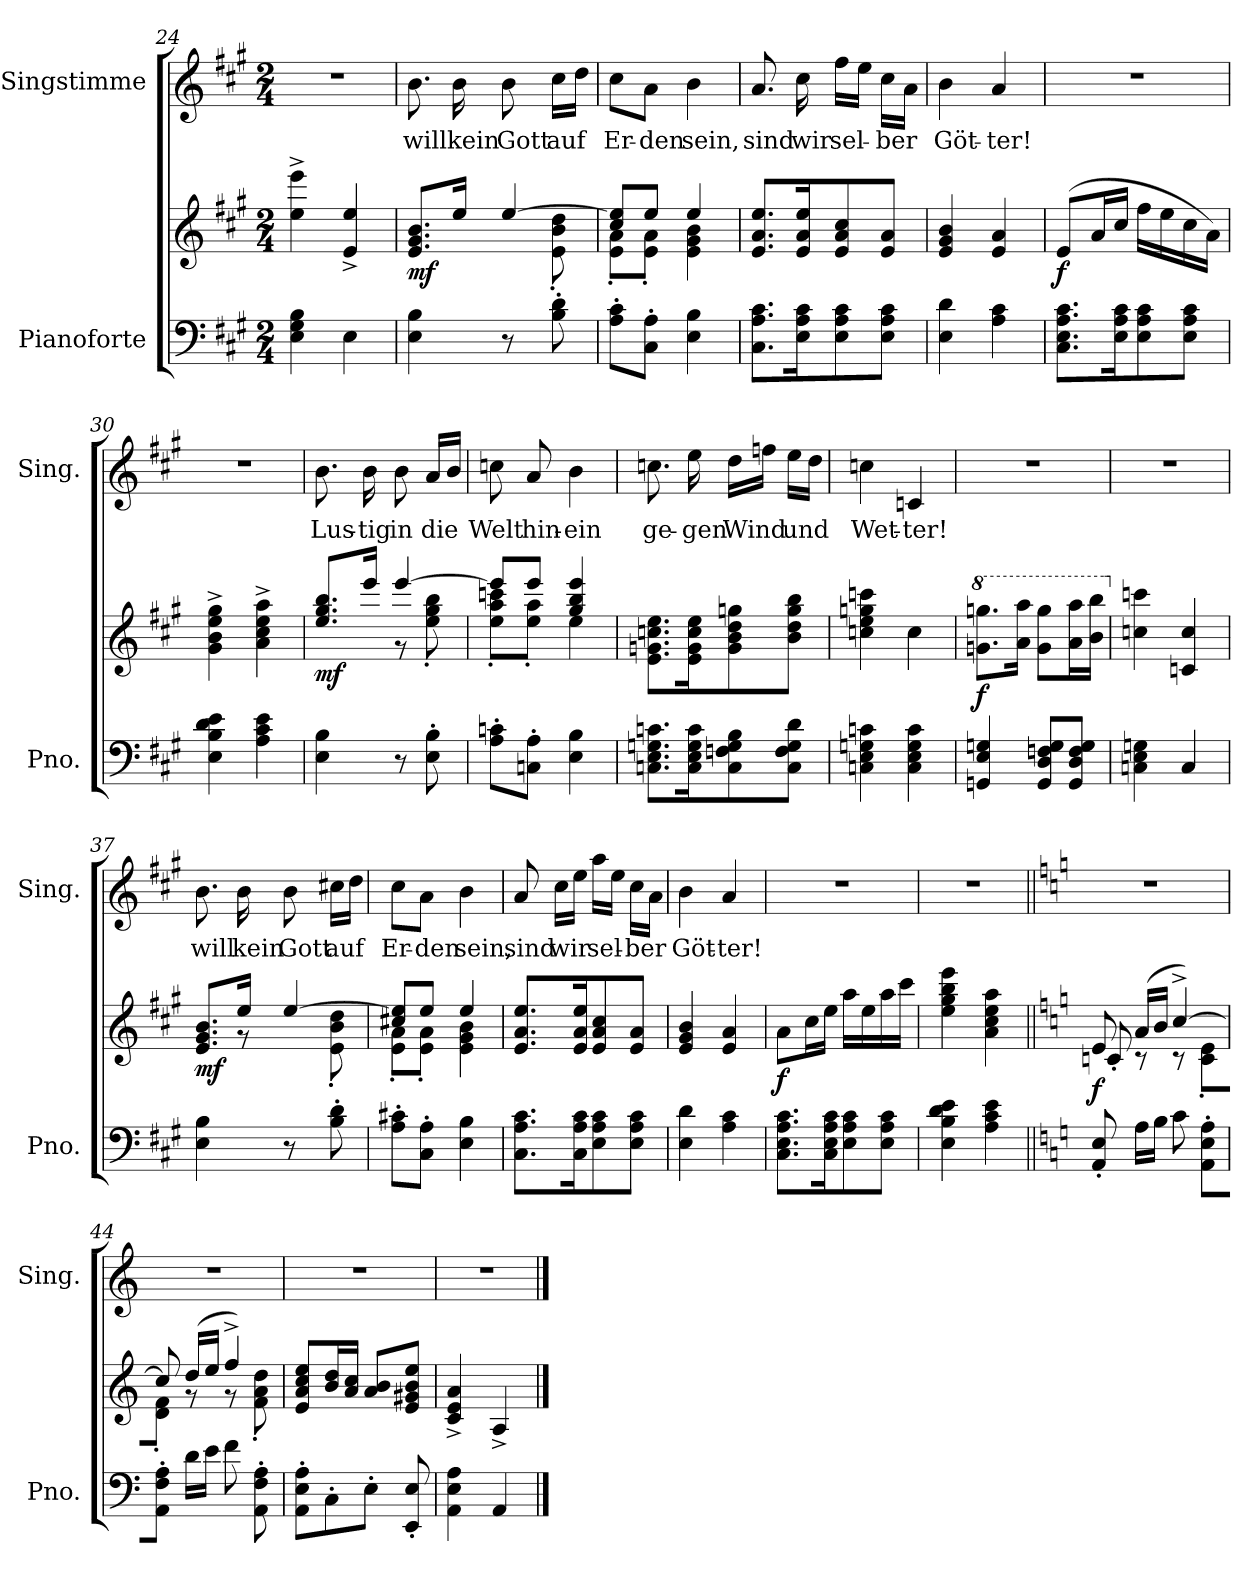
**kern	**kern	**dynam	**kern	**text
*part2	*part2	*part2	*part1	*part1
*staff3	*staff2	*staff2/3	*staff1	*staff1
*I"Pianoforte	*	*	*I"Singstimme	*
*I'Pno.	*	*	*I'Sing.	*
*clefF4	*clefG2	*	*clefG2	*
*k[f#c#g#]	*k[f#c#g#]	*	*k[f#c#g#]	*
*M2/4	*M2/4	*	*M2/4	*
=24	=24	=24	=24	=24
4E\ 4G#\ 4B\	4ee\^ 4eee\^	.	2r	.
4E\	4e/^ 4ee/^	.	.	.
=25	=25	=25	=25	=25
*	*^	*	*	*
!	!	!	!LO:DY:b	!	!LO:LY:b
4E\ 4B\	8.e/ 8.g#/ 8.b/L	4.ryy	mf	8.b\	will
!	!	!	!	!	!LO:LY:b
.	16ee/Jk	.	.	16b\	kein
!	!	!	!	!	!LO:LY:b
8r	[4ee/	.	.	8b\	Gott
!	!	!	!	!	!LO:LY:b
8B\' 8d\'	.	8e\' 8b\' 8dd\'	.	16cc#\LL	auf
.	.	.	.	16dd\JJ	.
=26	=26	=26	=26	=26	=26
!	!	!	!	!	!LO:LY:b
8A\' 8c#\'L	8cc#/ 8ee/]L	8e\' 8a\'L	.	8cc#\L	Er-
!	!	!	!	!	!LO:LY:b
8C#\' 8A\'J	8ee/J	8e\' 8a\'J	.	8a\J	-den
!	!	!	!	!	!LO:LY:b
4E\ 4B\	4ee/	4e\ 4g#\ 4b\	.	4b\	sein,
!!LO:LB:g=z
=27	=27	=27	=27	=27	=27
!	!	!	!	!	!LO:LY:b
*	*v	*v	*	*	*
8.C#\ 8.A\ 8.c#\L	8.e/ 8.a/ 8.ee/L	.	8.a/	sind
!	!	!	!	!LO:LY:b
16E\ 16A\ 16c#\K	16e/ 16a/ 16ee/K	.	16cc#\	wir
!	!	!	!	!LO:LY:b
8E\ 8A\ 8c#\	8e/ 8a/ 8cc#/	.	16ff#\LL	sel-
.	.	.	16ee\JJ	.
!	!	!	!	!LO:LY:b
8E\ 8A\ 8c#\J	8e/ 8a/J	.	16cc#\LL	-ber
.	.	.	16a\JJ	.
=28	=28	=28	=28	=28
!	!	!	!	!LO:LY:b
4E\ 4d\	4e/ 4g#/ 4b/	.	4b\	Göt-
!	!	!	!	!LO:LY:b
4A\ 4c#\	4e/ 4a/	.	4a/	-ter!
=29	=29	=29	=29	=29
!	!	!LO:DY:b	!	!
8.C#\ 8.E\ 8.A\ 8.c#\L	(>8e/L	f	2r	.
.	16a/L	.	.	.
16E\ 16A\ 16c#\K	16cc#/JJ	.	.	.
8E\ 8A\ 8c#\	16ff#\LL	.	.	.
.	16ee\	.	.	.
8E\ 8A\ 8c#\J	16cc#\	.	.	.
.	16a\JJ)	.	.	.
=30	=30	=30	=30	=30
4E\ 4B\ 4d\ 4e\	4g#\^ 4b\^ 4ee\^ 4gg#\^	.	2r	.
4A\ 4c#\ 4e\	4a\^ 4cc#\^ 4ee\^ 4aa\^	.	.	.
=31	=31	=31	=31	=31
*	*^	*	*	*
!	!	!	!LO:DY:b	!	!LO:LY:b
4E\ 4B\	8.ee/ 8.gg#/ 8.bb/L	4ryy	mf	8.b\	Lus-
!	!	!	!	!	!LO:LY:b
.	16eee/Jk	.	.	16b\	-tig
!	!	!	!	!	!LO:LY:b
8r	[4eee/	8r	.	8b\	in
!	!	!	!	!	!LO:LY:b
8E\' 8B\'	.	8ee\' 8gg#\' 8bb\'	.	16a/LL	die
.	.	.	.	16b/JJ	.
=32	=32	=32	=32	=32	=32
!	!	!	!	!	!LO:LY:b
8A\' 8cn\'L	8eee/L]	8ee\' 8aa\' 8cccn\'L	.	8ccn\	Welt
!	!	!	!	!	!LO:LY:b
8Cn\' 8A\'J	8eee/J	8ee\' 8aa\'J	.	8a/	hin-
!	!	!	!	!	!LO:LY:b
4E\ 4B\	4gg#/ 4bb/ 4eee/	4ee\	.	4b\	-ein
=33	=33	=33	=33	=33	=33
!	!	!	!	!	!LO:LY:b
*	*v	*v	*	*	*
8.Cn\ 8.E\ 8.Gn\ 8.cn\L	8.e\ 8.gn\ 8.ccn\ 8.ee\L	.	8.ccn\	ge-
!	!	!	!	!LO:LY:b
16C\ 16E\ 16G\ 16c\K	16e\ 16g\ 16cc\ 16ee\K	.	16ee\	-gen
!	!	!	!	!LO:LY:b
8C\ 8Fn\ 8G\ 8B\	8g\ 8b\ 8dd\ 8ggn\	.	16dd\LL	Wind
.	.	.	16ffn\JJ	.
!	!	!	!	!LO:LY:b
8C\ 8F\ 8G\ 8d\J	8b\ 8dd\ 8gg\ 8bb\J	.	16ee\LL	und
.	.	.	16dd\JJ	.
!!LO:LB:g=z
=34	=34	=34	=34	=34
!	!	!	!	!LO:LY:b
4Cn\ 4E\ 4Gn\ 4cn\	4ccn\ 4ee\ 4ggn\ 4cccn\	.	4ccn\	Wet-
!	!	!	!	!LO:LY:b
4C\ 4E\ 4G\ 4c\	4cc\	.	4cn/	-ter!
=35	=35	=35	=35	=35
*	*8va	*	*	*
!	!	!LO:DY:b	!	!
4GGn/ 4E/ 4Gn/	8.ggn\ 8.gggn\L	f	2r	.
.	16aa\ 16aaa\Jk	.	.	.
8GG/ 8D/ 8Fn/ 8G/L	8gg\ 8ggg\L	.	.	.
8GG/ 8D/ 8F/ 8G/J	16aa\ 16aaa\L	.	.	.
.	16bb\ 16bbb\JJ	.	.	.
=36	=36	=36	=36	=36
*	*X8va	*	*	*
4Cn\ 4E\ 4Gn\	4ccn\ 4cccn\	.	2r	.
4C/	4cn/ 4cc/	.	.	.
=37	=37	=37	=37	=37
*	*^	*	*	*
!	!	!	!LO:DY:b	!	!LO:LY:b
4E\ 4B\	8.e/ 8.g#/ 8.b/L	8.ryy	mf	8.b\	will
!	!	!	!	!	!LO:LY:b
.	16ee/Jk	8r	.	16b\	kein
!	!	!	!	!	!LO:LY:b
8r	[4ee/	.	.	8b\	Gott
.	.	16ryy	.	.	.
!	!	!	!	!	!LO:LY:b
8B\' 8d\'	.	8e\' 8b\' 8dd\'	.	16cc#X\LL	auf
.	.	.	.	16dd\JJ	.
=38	=38	=38	=38	=38	=38
!	!	!	!	!	!LO:LY:b
8A\' 8c#X\'L	8cc#X/ 8ee/]L	8e\' 8a\'L	.	8cc#\L	Er-
!	!	!	!	!	!LO:LY:b
8C#\' 8A\'J	8ee/J	8e\' 8a\'J	.	8a\J	-den
!	!	!	!	!	!LO:LY:b
4E\ 4B\	4ee/	4e\ 4g#\ 4b\	.	4b\	sein,
=39	=39	=39	=39	=39	=39
!	!	!	!	!	!LO:LY:b
*	*v	*v	*	*	*
8.C#\ 8.A\ 8.c#\L	8.e/ 8.a/ 8.ee/L	.	8a/	sind
!	!	!	!	!LO:LY:b
.	.	.	16cc#\LL	wir
16C#\ 16A\ 16c#\K	16e/ 16a/ 16ee/K	.	16ee\JJ	.
!	!	!	!	!LO:LY:b
8E\ 8A\ 8c#\	8e/ 8a/ 8cc#/	.	16aa\LL	sel-
.	.	.	16ee\JJ	.
!	!	!	!	!LO:LY:b
8E\ 8A\ 8c#\J	8e/ 8a/J	.	16cc#\LL	-ber
.	.	.	16a\JJ	.
=40	=40	=40	=40	=40
!	!	!	!	!LO:LY:b
4E\ 4d\	4e/ 4g#/ 4b/	.	4b\	Göt-
!	!	!	!	!LO:LY:b
4A\ 4c#\	4e/ 4a/	.	4a/	-ter!
!!LO:PB:g=z
=41	=41	=41	=41	=41
!	!	!LO:DY:b	!	!
8.C#\ 8.E\ 8.A\ 8.c#\L	8a\L	f	2r	.
.	16cc#\L	.	.	.
16C#\ 16E\ 16A\ 16c#\K	16ee\JJ	.	.	.
8E\ 8A\ 8c#\	16aa\LL	.	.	.
.	16ee\	.	.	.
8E\ 8A\ 8c#\J	16aa\	.	.	.
.	16ccc#\JJ	.	.	.
=42	=42	=42	=42	=42
4E\ 4B\ 4d\ 4e\	4ee\ 4gg#\ 4bb\ 4eee\	.	2r	.
4A\ 4c#\ 4e\	4a\ 4cc#\ 4ee\ 4aa\	.	.	.
=43||	=43||	=43||	=43||	=43||
*k[]	*k[]	*	*k[]	*
*	*^	*	*	*
!	!	!	!LO:DY:b	!	!
8AA/' 8E/'	8e/	8cn'/	f	2r	.
16A\LL	(>16a/LL	8r	.	.	.
16B\JJ	16b/JJ	.	.	.	.
8c\	[4cc^/)	8r	.	.	.
8AA\' 8E\' 8A\'L	.	8c\' 8e\'L	.	.	.
=44	=44	=44	=44	=44	=44
8AA\' 8F\' 8A\'J	8cc/]	8d\' 8f\'J	.	2r	.
16d\LL	(>16dd/LL	8r	.	.	.
16e\JJ	16ee/JJ	.	.	.	.
8f\	4ff^/)	8r	.	.	.
8AA\' 8F\' 8A\'	.	8f\' 8a\' 8dd\'	.	.	.
*	*v	*v	*	*	*
=45	=45	=45	=45	=45
8AA\' 8E\' 8A\'L	8e/ 8a/ 8cc/ 8ee/L	.	2r	.
8C'\	16b/ 16dd/L	.	.	.
.	16a/ 16cc/JJ	.	.	.
8E'\J	8a/ 8b/L	.	.	.
8EE/' 8E/'	8e/ 8g#X/ 8b/ 8ee/J	.	.	.
=46	=46	=46	=46	=46
4AA\ 4E\ 4A\	4c/^ 4e/^ 4a/^	.	2r	.
4AA/	4A^/	.	.	.
==	==	==	==	==
*-	*-	*-	*-	*-
